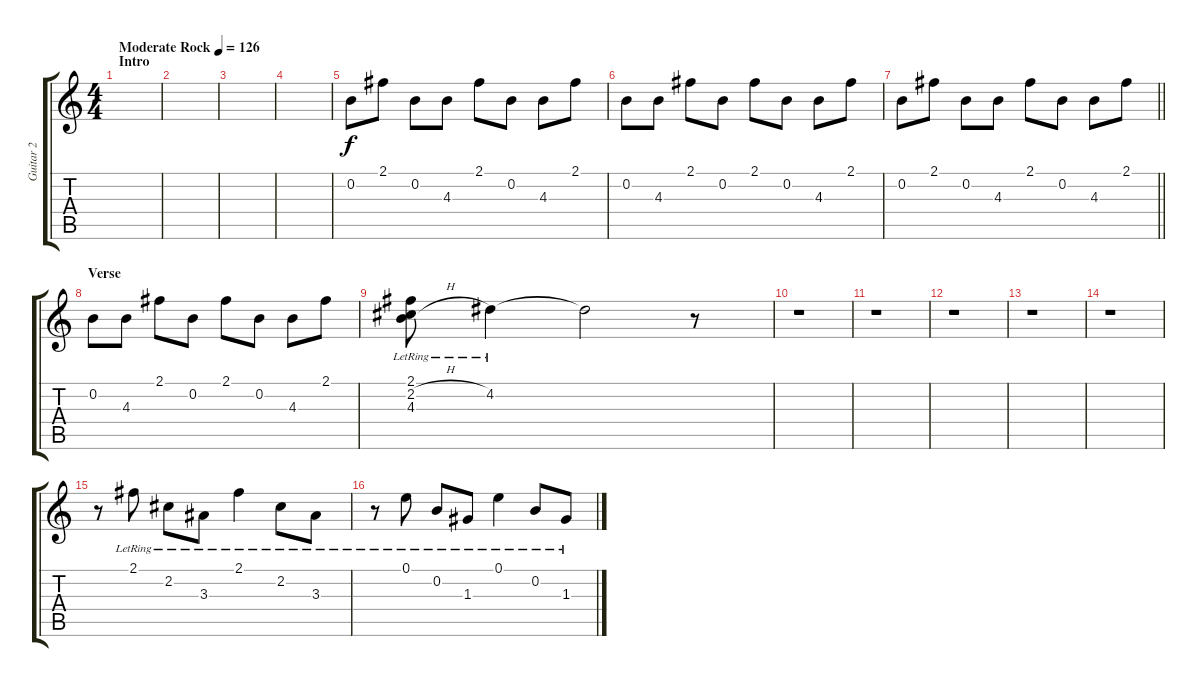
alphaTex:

\track ("Guitar 2" "Guitar 2") {instrument electricguitarclean}
\staff {score tabs}
\tuning (E4 B3 G3 D3 A2 E2) {hide}
\ts (4 4)
\section ("" "Intro")
\tempo (126 "Moderate Rock")
\clef g2
\ks c
|
|
|
|
0.2.8 2.1.8 0.2.8 4.3.8 2.1.8 0.2.8 4.3.8 2.1.8 |
0.2.8 4.3.8 2.1.8 0.2.8 2.1.8 0.2.8 4.3.8 2.1.8 |
\barLineRight lightlight
0.2.8 2.1.8 0.2.8 4.3.8 2.1.8 0.2.8 4.3.8 2.1.8 |
\section ("" "Verse")
0.2.8 4.3.8 2.1.8 0.2.8 2.1.8 0.2.8 4.3.8 2.1.8 |
(2.1{lr} 2.2{h lr} 4.3{lr}).8 4.2{lr}.4 4.2{t}.2 r.8 |
r.1 |
r.1 |
r.1 |
r.1 |
r.1 |
r.8 2.1{lr}.8 2.2{lr}.8 3.3{lr}.8 2.1{lr}.4 2.2{lr}.8 3.3{lr}.8 |
r.8 0.1{lr}.8 0.2{lr}.8 1.3{lr}.8 0.1{lr}.4 0.2{lr}.8 1.3{lr}.8
